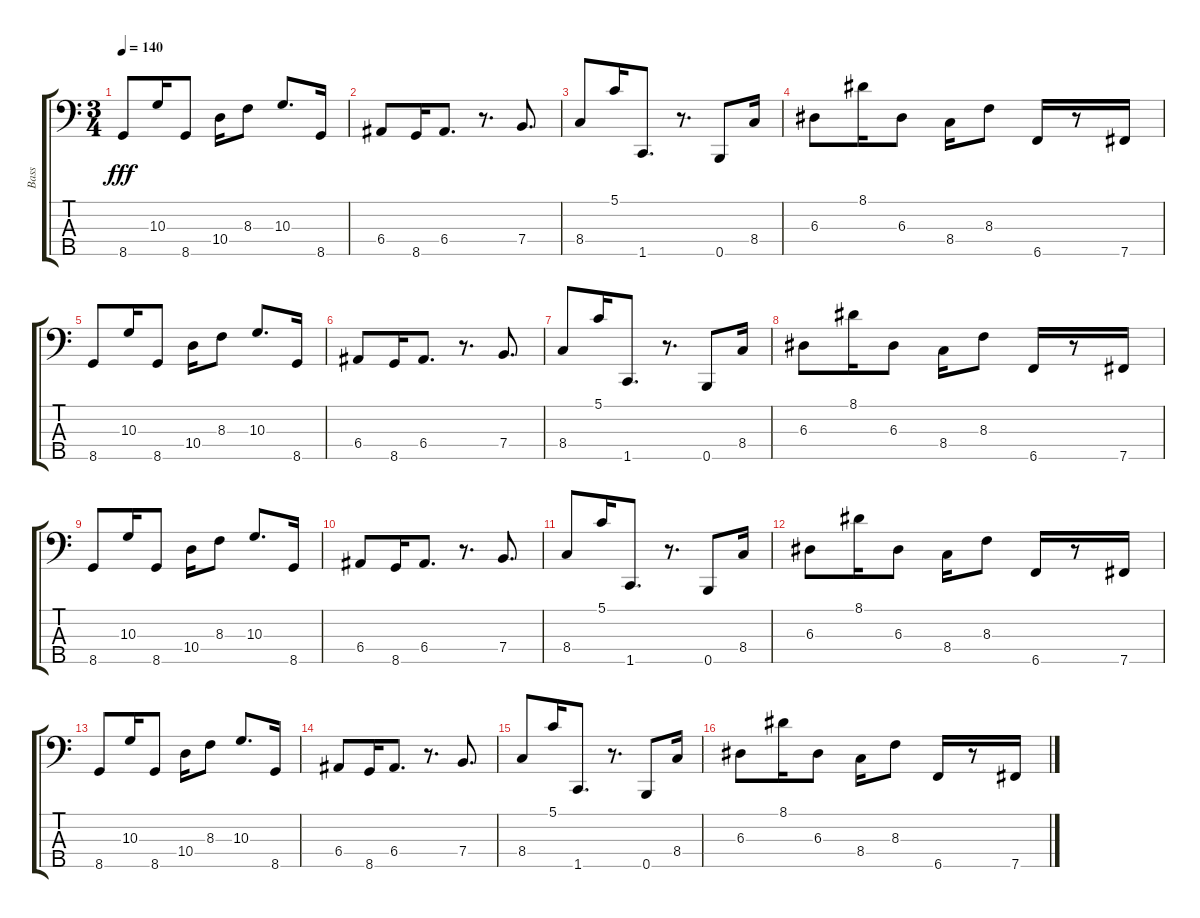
\track ("Bass" "Bass") {instrument synthbass2}
\staff {score tabs}
\tuning (G2 D2 A1 E1 B0) {hide}
\ts (3 4)
\tempo 140
\clef f4
\ks c
8.5.8{dy fff} 10.3.16 8.5.8 10.4.16 8.3.8 10.3.8{d} 8.5.16 |
6.4.8 8.5.16 6.4.8{d} r.8{d} 7.4.8{d} |
8.4.8 5.1.16 1.5.8{d} r.8{d} 0.5.8 8.4.16 |
6.3.8 8.1.16 6.3.8 8.4.16 8.3.8 6.5.16 r.8 7.5.16 |
8.5.8 10.3.16 8.5.8 10.4.16 8.3.8 10.3.8{d} 8.5.16 |
6.4.8 8.5.16 6.4.8{d} r.8{d} 7.4.8{d} |
8.4.8 5.1.16 1.5.8{d} r.8{d} 0.5.8 8.4.16 |
6.3.8 8.1.16 6.3.8 8.4.16 8.3.8 6.5.16 r.8 7.5.16 |
8.5.8 10.3.16 8.5.8 10.4.16 8.3.8 10.3.8{d} 8.5.16 |
6.4.8 8.5.16 6.4.8{d} r.8{d} 7.4.8{d} |
8.4.8 5.1.16 1.5.8{d} r.8{d} 0.5.8 8.4.16 |
6.3.8 8.1.16 6.3.8 8.4.16 8.3.8 6.5.16 r.8 7.5.16 |
8.5.8 10.3.16 8.5.8 10.4.16 8.3.8 10.3.8{d} 8.5.16 |
6.4.8 8.5.16 6.4.8{d} r.8{d} 7.4.8{d} |
8.4.8 5.1.16 1.5.8{d} r.8{d} 0.5.8 8.4.16 |
6.3.8 8.1.16 6.3.8 8.4.16 8.3.8 6.5.16 r.8 7.5.16
